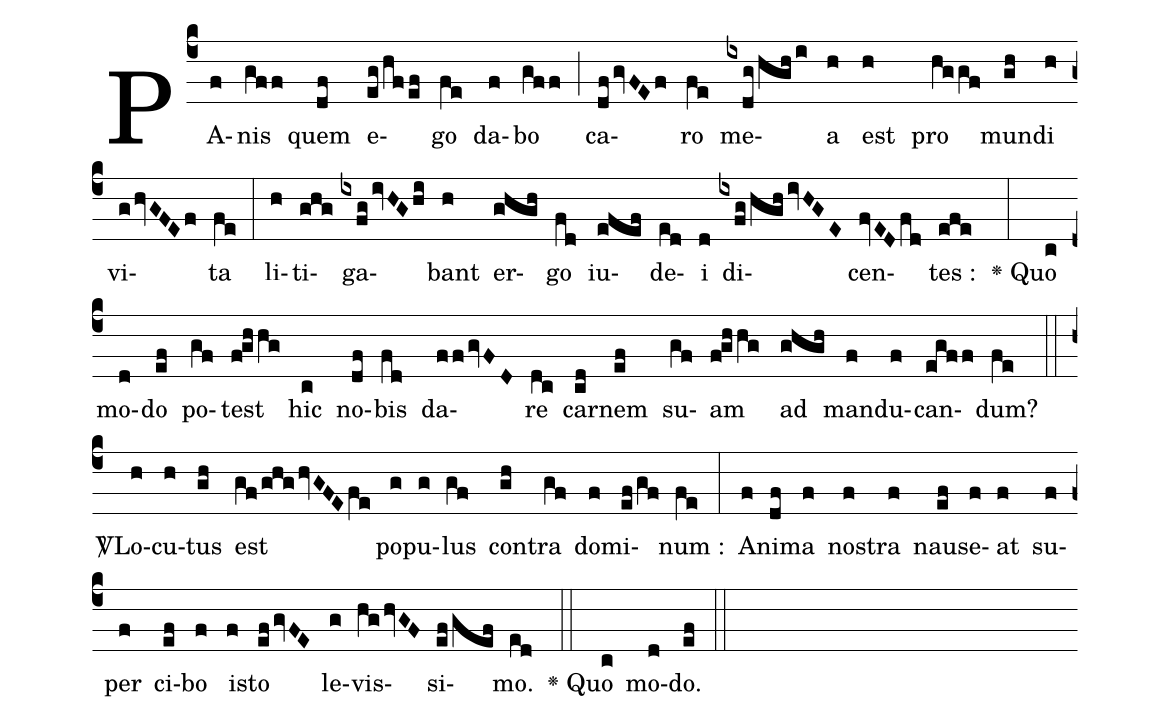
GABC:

%%
(c4)PA(f)nis(gff) quem(df) e(eg/hfef)go(fe) da(f)bo(gff) (;) ca(dfgvFEf)ro(fe) me(ixdg/hghi)a(h) est(h)

pro(hggf) mun(gh)di(h) vi(ghvGFEf)ta(fe) (:) li(h)ti(ghg)ga(ixfg/ivHGhi)bant(h) er(ghgh)go(fd) iu(efef)de(ed)i(d)

di(ixfg/hghivHGE)cen(fvEDfd)tes~:(efe) (:) <v>\greheightstar</v>~Quo(c)mo(d)do(ef) po(gf)test(fghhg)

hic(c) no(df)bis(fd) da(ffgvFD)re(dc) car(cd)nem(ef) su(gf)am(fghhg) ad(ghgh) man(f)du(f)can(egff)dum?(fe) (::)


<v>\Vbar{}</v>Lo(h)cu(h)tus(gh) est(gf/ghghvGFEfe) po(g)pu(g)lus(gf) con(gh)tra(gf) do(f)mi(ef/gf)num~:(fe) (:)

A(f)ni(df)ma(f) no(f)stra(f) nau(ef)se(f)at(f) su(f)per(f) ci(ef)bo(f) i(f)sto(ef/gvFE) le(g)vis(hg/hvGF)si(ef/gef)mo.(ed) (::)

<v>\greheightstar</v>~Quo(c) mo(d)do.(ef) (::)
